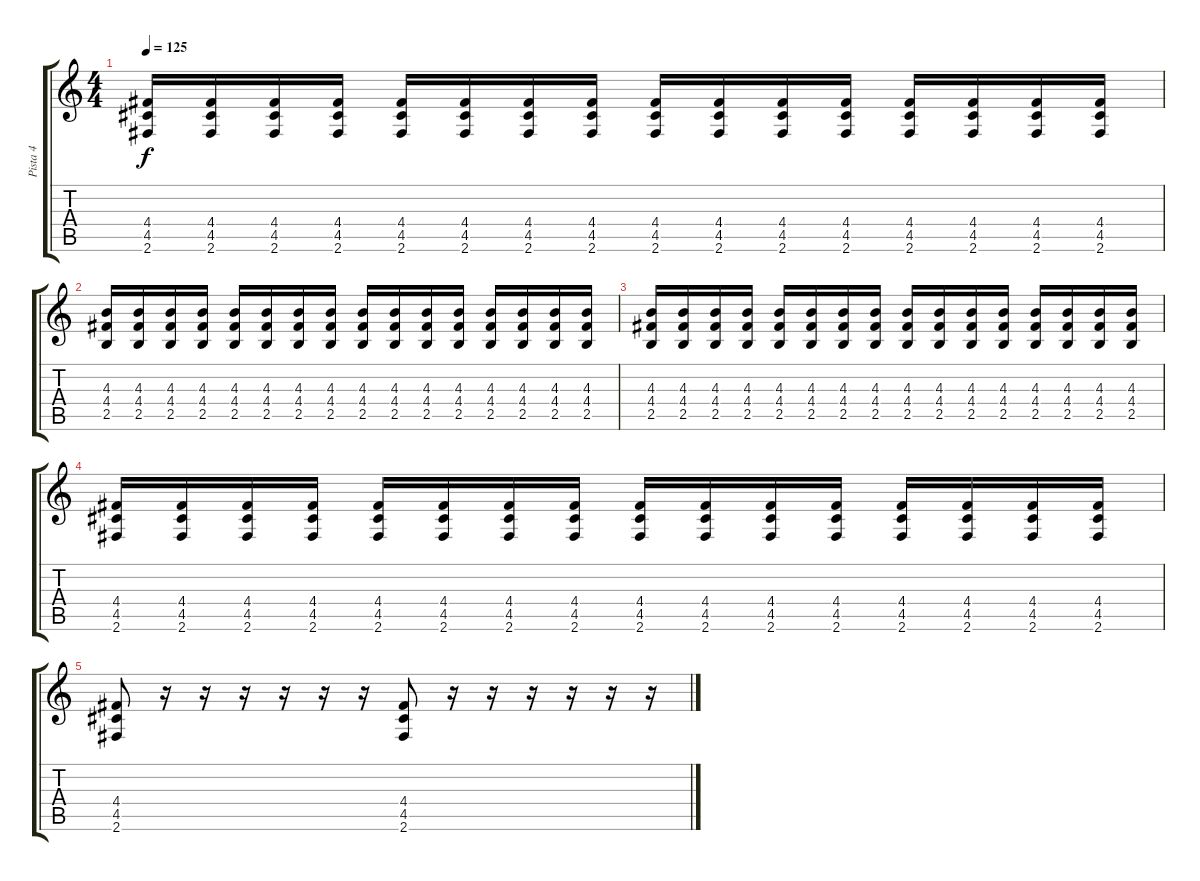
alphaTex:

\track ("Pista 4" "Pista 4") {instrument electricguitarclean}
\staff {score tabs}
\tuning (E4 B3 G3 D3 A2 E2) {hide}
\ts (4 4)
\tempo 125
\clef g2
\ks c
(4.4 4.5 2.6).16{dy f} (4.4 4.5 2.6).16 (4.4 4.5 2.6).16 (4.4 4.5 2.6).16 (4.4 4.5 2.6).16 (4.4 4.5 2.6).16 (4.4 4.5 2.6).16 (4.4 4.5 2.6).16 (4.4 4.5 2.6).16 (4.4 4.5 2.6).16 (4.4 4.5 2.6).16 (4.4 4.5 2.6).16 (4.4 4.5 2.6).16 (4.4 4.5 2.6).16 (4.4 4.5 2.6).16 (4.4 4.5 2.6).16 |
(4.3 4.4 2.5).16 (4.3 4.4 2.5).16 (4.3 4.4 2.5).16 (4.3 4.4 2.5).16 (4.3 4.4 2.5).16 (4.3 4.4 2.5).16 (4.3 4.4 2.5).16 (4.3 4.4 2.5).16 (4.3 4.4 2.5).16 (4.3 4.4 2.5).16 (4.3 4.4 2.5).16 (4.3 4.4 2.5).16 (4.3 4.4 2.5).16 (4.3 4.4 2.5).16 (4.3 4.4 2.5).16 (4.3 4.4 2.5).16 |
(4.3 4.4 2.5).16 (4.3 4.4 2.5).16 (4.3 4.4 2.5).16 (4.3 4.4 2.5).16 (4.3 4.4 2.5).16 (4.3 4.4 2.5).16 (4.3 4.4 2.5).16 (4.3 4.4 2.5).16 (4.3 4.4 2.5).16 (4.3 4.4 2.5).16 (4.3 4.4 2.5).16 (4.3 4.4 2.5).16 (4.3 4.4 2.5).16 (4.3 4.4 2.5).16 (4.3 4.4 2.5).16 (4.3 4.4 2.5).16 |
(4.4 4.5 2.6).16 (4.4 4.5 2.6).16 (4.4 4.5 2.6).16 (4.4 4.5 2.6).16 (4.4 4.5 2.6).16 (4.4 4.5 2.6).16 (4.4 4.5 2.6).16 (4.4 4.5 2.6).16 (4.4 4.5 2.6).16 (4.4 4.5 2.6).16 (4.4 4.5 2.6).16 (4.4 4.5 2.6).16 (4.4 4.5 2.6).16 (4.4 4.5 2.6).16 (4.4 4.5 2.6).16 (4.4 4.5 2.6).16 |
(4.4 4.5 2.6).8 r.16 r.16 r.16 r.16 r.16 r.16 (4.4 4.5 2.6).8 r.16 r.16 r.16 r.16 r.16 r.16
